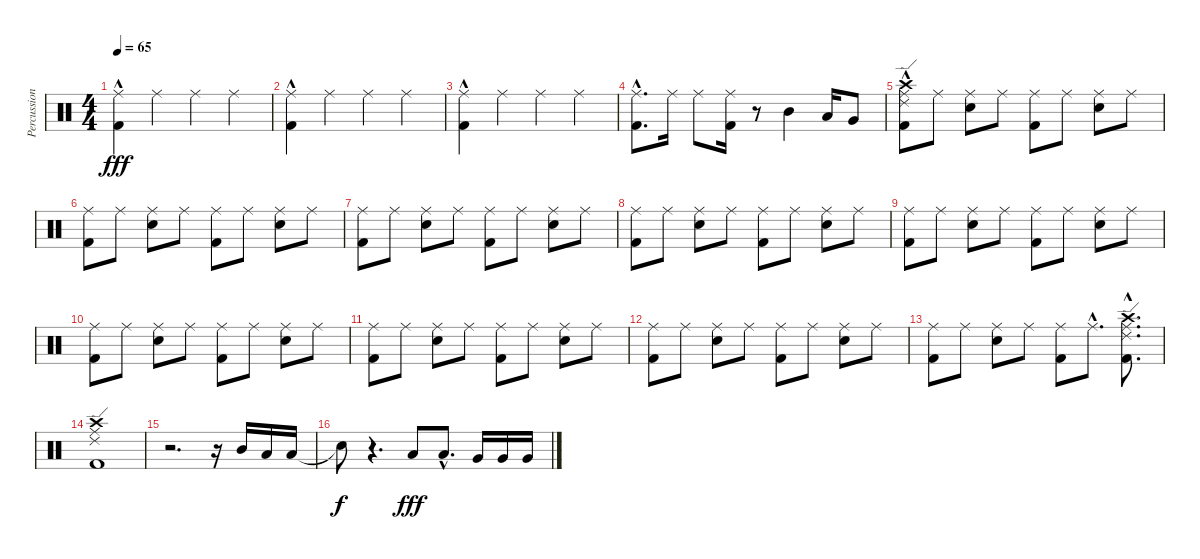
\track ("Percussion" "Percussion") {instrument percussion}
\staff {score}
\articulation defaults
\ts (4 4)
\tempo 65
\clef neutral
\ks c
("Kick (hit) 2"{hac} "Ride (middle)").4{dy fff} "Ride (middle)".4 "Ride (middle)".4 "Ride (middle)".4 |
("Ride (middle)" "Kick (hit) 2"{hac}).4 "Ride (middle)".4 "Ride (middle)".4 "Ride (middle)".4 |
("Ride (middle)" "Kick (hit) 2"{hac}).4 "Ride (middle)".4 "Ride (middle)".4 "Ride (middle)".4 |
("Kick (hit) 2"{hac} "Ride (middle)").8{d} "Ride (middle)".16 "Ride (middle)".8 ("Kick (hit) 2" "Ride (middle)").16 r.8 "Mid Tom (hit)".4 "Low Tom (hit)".16 "Very Low Tom (hit)".8 |
("Kick (hit) 2"{hac} "Ride (edge) 2" "Ride (middle)"{hac} "Crash high (hit)").8 "Ride (middle)".8 ("Ride (middle)" "Snare (hit) 2").8 "Ride (middle)".8 ("Ride (middle)" "Kick (hit) 2").8 "Ride (middle)".8 ("Snare (hit) 2" "Ride (middle)").8 "Ride (middle)".8 |
("Ride (middle)" "Kick (hit) 2").8 "Ride (middle)".8 ("Ride (middle)" "Snare (hit) 2").8 "Ride (middle)".8 ("Ride (middle)" "Kick (hit) 2").8 "Ride (middle)".8 ("Snare (hit) 2" "Ride (middle)").8 "Ride (middle)".8 |
("Ride (middle)" "Kick (hit) 2").8 "Ride (middle)".8 ("Ride (middle)" "Snare (hit) 2").8 "Ride (middle)".8 ("Ride (middle)" "Kick (hit) 2").8 "Ride (middle)".8 ("Snare (hit) 2" "Ride (middle)").8 "Ride (middle)".8 |
("Ride (middle)" "Kick (hit) 2").8 "Ride (middle)".8 ("Ride (middle)" "Snare (hit) 2").8 "Ride (middle)".8 ("Ride (middle)" "Kick (hit) 2").8 "Ride (middle)".8 ("Snare (hit) 2" "Ride (middle)").8 "Ride (middle)".8 |
("Ride (middle)" "Kick (hit) 2").8 "Ride (middle)".8 ("Ride (middle)" "Snare (hit) 2").8 "Ride (middle)".8 ("Ride (middle)" "Kick (hit) 2").8 "Ride (middle)".8 ("Snare (hit) 2" "Ride (middle)").8 "Ride (middle)".8 |
("Ride (middle)" "Kick (hit) 2").8 "Ride (middle)".8 ("Ride (middle)" "Snare (hit) 2").8 "Ride (middle)".8 ("Ride (middle)" "Kick (hit) 2").8 "Ride (middle)".8 ("Snare (hit) 2" "Ride (middle)").8 "Ride (middle)".8 |
("Ride (middle)" "Kick (hit) 2").8 "Ride (middle)".8 ("Ride (middle)" "Snare (hit) 2").8 "Ride (middle)".8 ("Ride (middle)" "Kick (hit) 2").8 "Ride (middle)".8 ("Snare (hit) 2" "Ride (middle)").8 "Ride (middle)".8 |
("Ride (middle)" "Kick (hit) 2").8 "Ride (middle)".8 ("Ride (middle)" "Snare (hit) 2").8 "Ride (middle)".8 ("Ride (middle)" "Kick (hit) 2").8 "Ride (middle)".8 ("Snare (hit) 2" "Ride (middle)").8 "Ride (middle)".8 |
("Kick (hit) 2" "Ride (middle)").8 "Ride (middle)".8 ("Ride (middle)" "Snare (hit) 2").8 "Ride (middle)".8 ("Ride (middle)" "Kick (hit) 2").8 "Ride (middle)"{hac}.8{d} ("Crash high (hit)" "Ride (middle)" "Ride (edge) 2" "Kick (hit) 2"{hac}).8{d} |
("Crash high (hit)" "Ride (middle)" "Ride (edge) 2" "Kick (hit) 2").1 |
r.2{d} r.16 "Mid Tom (hit)".16 "Low Tom (hit)".16 "Low Tom (hit)".16 |
"Snare (hit)"{t}.8{dy f} r.4{d} "Low Tom (hit)".8{dy fff} "Low Tom (hit)"{hac}.8{d} "Very Low Tom (hit)".16 "Very Low Tom (hit)".16 "Very Low Tom (hit)".16
